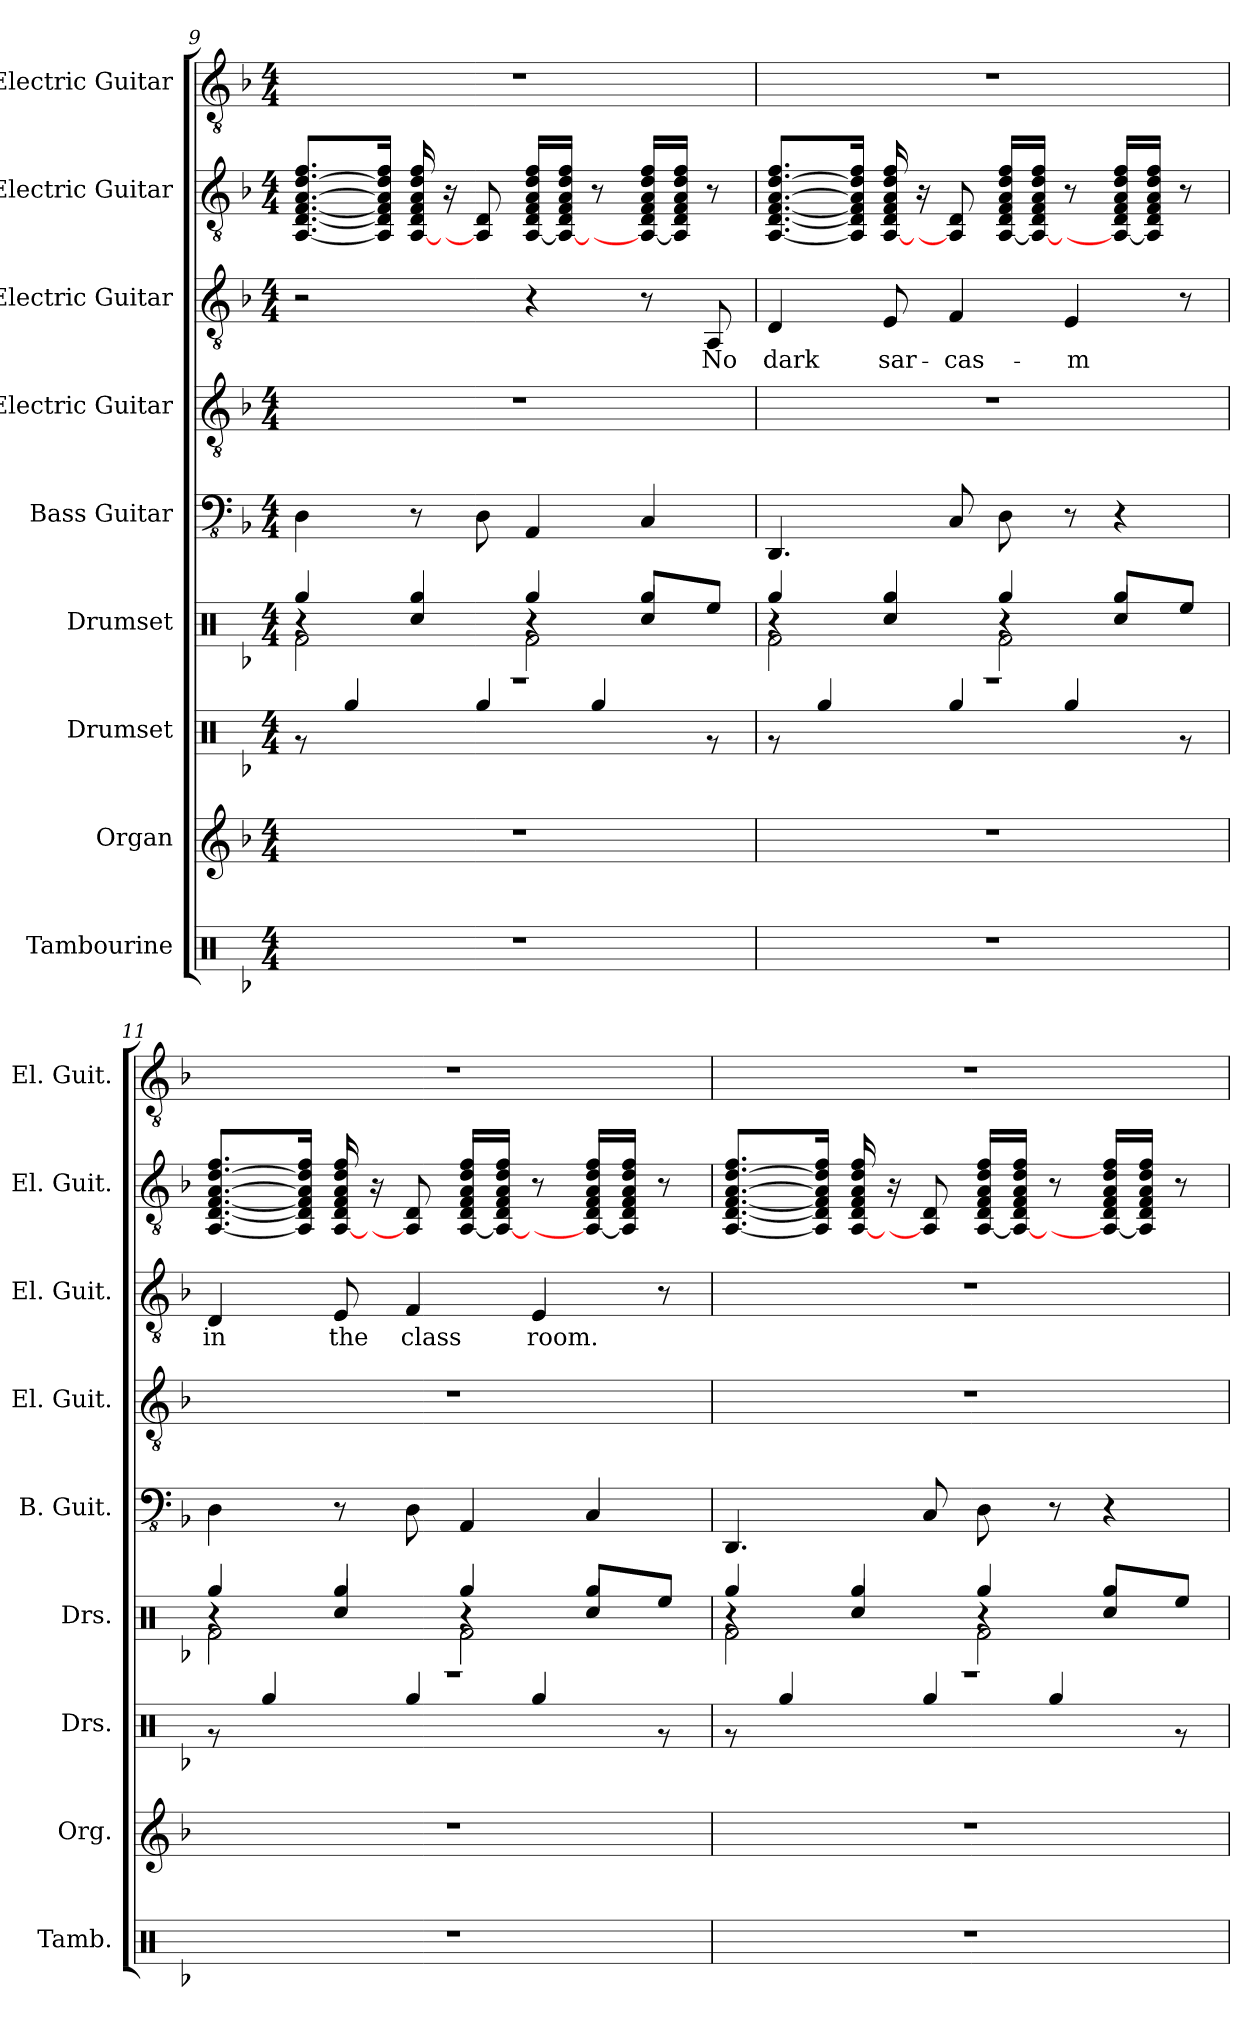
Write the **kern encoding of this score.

**kern	**kern	**kern	**kern	**kern	**kern	**kern	**text	**kern	**kern
*part9	*part8	*part7	*part6	*part5	*part4	*part3	*part3	*part2	*part1
*staff9	*staff8	*staff7	*staff6	*staff5	*staff4	*staff3	*staff3	*staff2	*staff1
*I"Tambourine	*I"Organ	*I"Drumset	*I"Drumset	*I"Bass Guitar	*I"Electric Guitar	*I"Electric Guitar	*	*I"Electric Guitar	*I"Electric Guitar
*I'Tamb.	*I'Org.	*I'Drs.	*I'Drs.	*I'B. Guit.	*I'El. Guit.	*I'El. Guit.	*	*I'El. Guit.	*I'El. Guit.
!!LO:PB:g=z
*clefX	*clefG2	*clefX	*clefX	*clefFv4	*clefGv2	*clefGv2	*	*clefGv2	*clefGv2
*k[b-]	*k[b-]	*k[b-]	*k[b-]	*k[b-]	*k[b-]	*k[b-]	*	*k[b-]	*k[b-]
*M4/4	*M4/4	*M4/4	*M4/4	*M4/4	*M4/4	*M4/4	*	*M4/4	*M4/4
=9	=9	=9	=9	=9	=9	=9	=9	=9	=9
*	*	*^	*^	*	*	*	*	*	*
*	*	*	*	*	*^	*	*	*	*	*	*
1r	1r	1r	8r	4r	2Rf\	4Rgg/	4DD\	1r	2r	.	[8.AA/ [8.D/ [8.F/ [8.A/ [8.d/ 8.f/L	1r
.	.	.	4Rgg/	.	.	.	.	.	.	.	.	.
.	.	.	.	.	.	.	.	.	.	.	16AA/] 16D/] 16F/] 16A/] 16d/] 16f/Jk	.
.	.	.	.	4Rcc/	.	4Rgg/	8r	.	.	.	[16AA/ 16D/ 16F/ 16A/ 16d/ 16f/	.
.	.	.	.	.	.	.	.	.	.	.	16r	.
.	.	.	4Rgg/	.	.	.	8DD\	.	.	.	8AA/] 8D/	.
.	.	.	.	4r	2Rf\	4Rgg/	4AAA/	.	4r	.	[16AA/ 16D/ 16F/ 16A/ 16d/ 16f/LL	.
.	.	.	.	.	.	.	.	.	.	.	16AA/_ 16D/ 16F/ 16A/ 16d/ 16f/JJ	.
.	.	.	4Rgg/	.	.	.	.	.	.	.	8r	.
.	.	.	.	4Rcc/	.	8Rgg/L	4CC/	.	8r	.	16AA/_ 16D/ 16F/ 16A/ 16d/ 16f/LL	.
.	.	.	.	.	.	.	.	.	.	.	16AA/] 16D/ 16F/ 16A/ 16d/ 16f/JJ	.
.	.	.	8r	.	.	8Ree/J	.	.	8AA/	No	8r	.
=10	=10	=10	=10	=10	=10	=10	=10	=10	=10	=10	=10	=10
1r	1r	1r	8r	4r	2Rf\	4Rgg/	4.DDD/	1r	4D/	dark	[8.AA/ [8.D/ [8.F/ [8.A/ [8.d/ 8.f/L	1r
.	.	.	4Rgg/	.	.	.	.	.	.	.	.	.
.	.	.	.	.	.	.	.	.	.	.	16AA/] 16D/] 16F/] 16A/] 16d/] 16f/Jk	.
.	.	.	.	4Rcc/	.	4Rgg/	.	.	8E/	sar-	[16AA/ 16D/ 16F/ 16A/ 16d/ 16f/	.
.	.	.	.	.	.	.	.	.	.	.	16r	.
.	.	.	4Rgg/	.	.	.	8CC/	.	4F/	-cas-	8AA/] 8D/	.
.	.	.	.	4r	2Rf\	4Rgg/	8DD\	.	.	.	[16AA/ 16D/ 16F/ 16A/ 16d/ 16f/LL	.
.	.	.	.	.	.	.	.	.	.	.	16AA/_ 16D/ 16F/ 16A/ 16d/ 16f/JJ	.
.	.	.	4Rgg/	.	.	.	8r	.	4E/	-m	8r	.
.	.	.	.	4Rcc/	.	8Rgg/L	4r	.	.	.	16AA/_ 16D/ 16F/ 16A/ 16d/ 16f/LL	.
.	.	.	.	.	.	.	.	.	.	.	16AA/] 16D/ 16F/ 16A/ 16d/ 16f/JJ	.
.	.	.	8r	.	.	8Ree/J	.	.	8r	.	8r	.
!!LO:PB:g=z
=11	=11	=11	=11	=11	=11	=11	=11	=11	=11	=11	=11	=11
1r	1r	1r	8r	4r	2Rf\	4Rgg/	4DD\	1r	4D/	in	[8.AA/ [8.D/ [8.F/ [8.A/ [8.d/ 8.f/L	1r
.	.	.	4Rgg/	.	.	.	.	.	.	.	.	.
.	.	.	.	.	.	.	.	.	.	.	16AA/] 16D/] 16F/] 16A/] 16d/] 16f/Jk	.
.	.	.	.	4Rcc/	.	4Rgg/	8r	.	8E/	the	[16AA/ 16D/ 16F/ 16A/ 16d/ 16f/	.
.	.	.	.	.	.	.	.	.	.	.	16r	.
.	.	.	4Rgg/	.	.	.	8DD\	.	4F/	class	8AA/] 8D/	.
.	.	.	.	4r	2Rf\	4Rgg/	4AAA/	.	.	.	[16AA/ 16D/ 16F/ 16A/ 16d/ 16f/LL	.
.	.	.	.	.	.	.	.	.	.	.	16AA/_ 16D/ 16F/ 16A/ 16d/ 16f/JJ	.
.	.	.	4Rgg/	.	.	.	.	.	4E/	room.	8r	.
.	.	.	.	4Rcc/	.	8Rgg/L	4CC/	.	.	.	16AA/_ 16D/ 16F/ 16A/ 16d/ 16f/LL	.
.	.	.	.	.	.	.	.	.	.	.	16AA/] 16D/ 16F/ 16A/ 16d/ 16f/JJ	.
.	.	.	8r	.	.	8Ree/J	.	.	8r	.	8r	.
=12	=12	=12	=12	=12	=12	=12	=12	=12	=12	=12	=12	=12
1r	1r	1r	8r	4r	2Rf\	4Rgg/	4.DDD/	1r	1r	.	[8.AA/ [8.D/ [8.F/ [8.A/ [8.d/ 8.f/L	1r
.	.	.	4Rgg/	.	.	.	.	.	.	.	.	.
.	.	.	.	.	.	.	.	.	.	.	16AA/] 16D/] 16F/] 16A/] 16d/] 16f/Jk	.
.	.	.	.	4Rcc/	.	4Rgg/	.	.	.	.	[16AA/ 16D/ 16F/ 16A/ 16d/ 16f/	.
.	.	.	.	.	.	.	.	.	.	.	16r	.
.	.	.	4Rgg/	.	.	.	8CC/	.	.	.	8AA/] 8D/	.
.	.	.	.	4r	2Rf\	4Rgg/	8DD\	.	.	.	[16AA/ 16D/ 16F/ 16A/ 16d/ 16f/LL	.
.	.	.	.	.	.	.	.	.	.	.	16AA/_ 16D/ 16F/ 16A/ 16d/ 16f/JJ	.
.	.	.	4Rgg/	.	.	.	8r	.	.	.	8r	.
.	.	.	.	4Rcc/	.	8Rgg/L	4r	.	.	.	16AA/_ 16D/ 16F/ 16A/ 16d/ 16f/LL	.
.	.	.	.	.	.	.	.	.	.	.	16AA/] 16D/ 16F/ 16A/ 16d/ 16f/JJ	.
.	.	.	8r	.	.	8Ree/J	.	.	.	.	8r	.
*	*	*v	*v	*	*	*	*	*	*	*	*	*
*	*	*	*v	*v	*v	*	*	*	*	*	*
=	=	=	=	=	=	=	=	=	=
*-	*-	*-	*-	*-	*-	*-	*-	*-	*-
